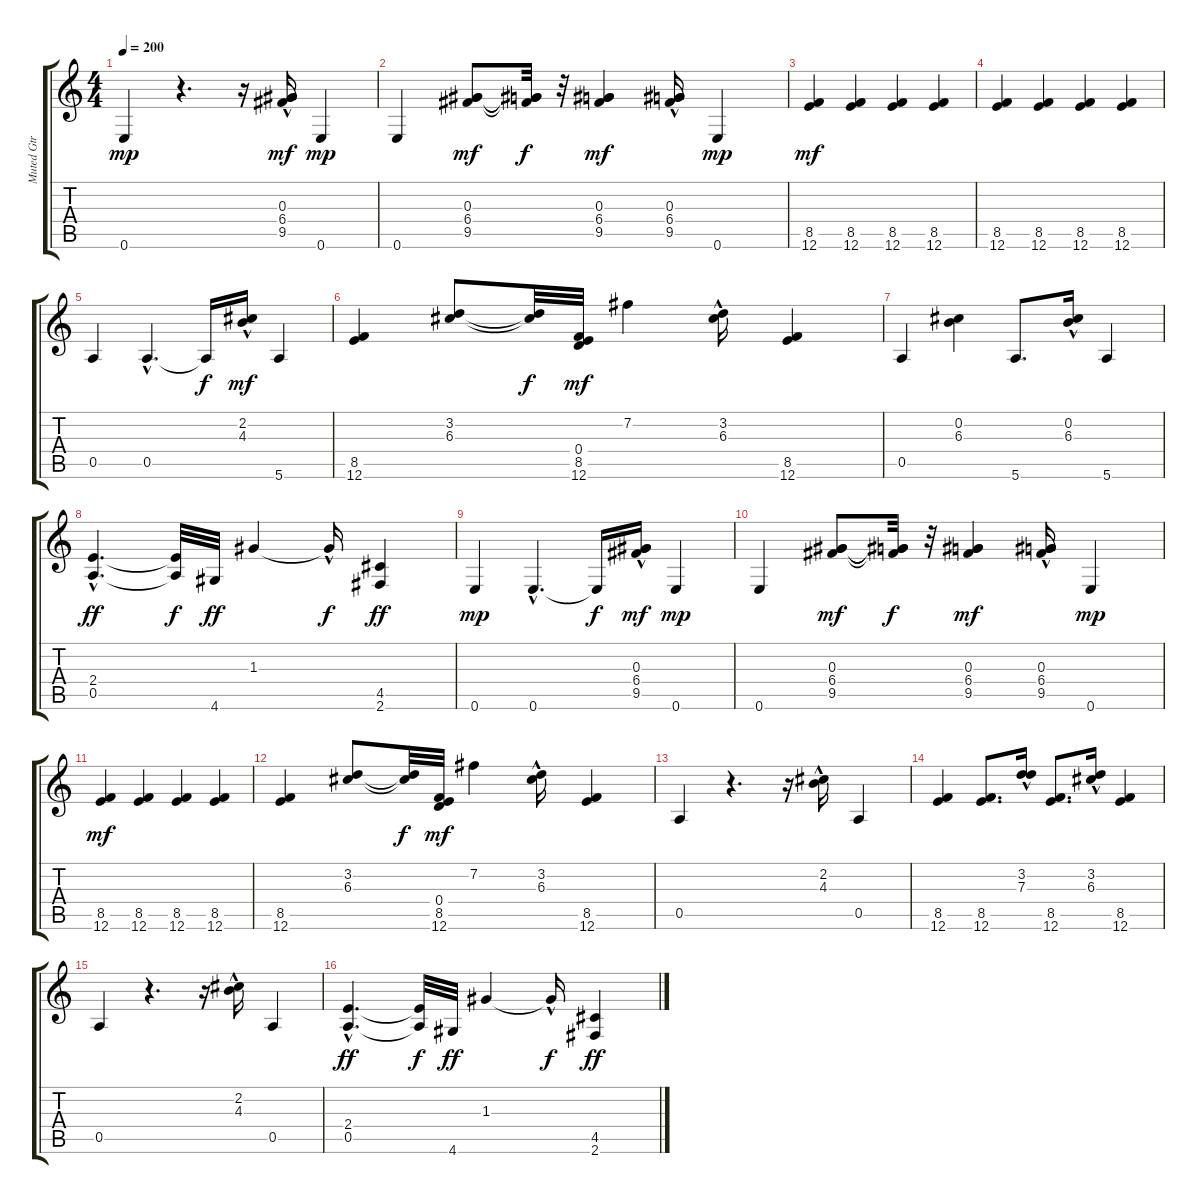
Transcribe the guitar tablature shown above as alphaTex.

\track ("Muted Gtr " "Muted Gtr ") {instrument electricguitarmuted}
\staff {score tabs}
\tuning (E4 B3 G3 D3 A2 E2) {hide}
\ts (4 4)
\tempo 200
\clef g2
\ks c
0.6.4{dy mp} r.4{d} r.16 (0.3{hac} 6.4{hac} 9.5{hac}).16{dy mf} 0.6.4{dy mp} |
0.6.4 (0.3 6.4 9.5).8{dy mf} (0.3{t} 6.4{t} 9.5{t}).32{dy f} r.32 (0.3 6.4 9.5).4{dy mf} (0.3{hac} 6.4{hac} 9.5{hac}).16 0.6.4{dy mp} |
(8.5 12.6).4{dy mf} (8.5 12.6).4 (8.5 12.6).4 (8.5 12.6).4 |
(8.5 12.6).4 (8.5 12.6).4 (8.5 12.6).4 (8.5 12.6).4 |
0.5.4 0.5{hac}.4{d} 0.5{t}.16{dy f} (2.2{hac} 4.3{hac}).16{dy mf} 5.6.4 |
(8.5 12.6).4 (3.2 6.3).8 (3.2{t} 6.3{t}).32{dy f} (0.4 8.5 12.6).32{dy mf} 7.2.4 (3.2{hac} 6.3{hac}).16 (8.5 12.6).4 |
0.5.4 (0.2 6.3).4 5.6.8{d} (0.2{hac} 6.3{hac}).16 5.6.4 |
(2.4{hac} 0.5{hac}).4{d dy ff} (2.4{t} 0.5{t}).32{dy f} 4.6.32{dy ff} 1.3.4 1.3{hac t}.16{dy f} (4.5 2.6).4{dy ff} |
0.6.4{dy mp} 0.6{hac}.4{d} 0.6{t}.16{dy f} (0.3{hac} 6.4{hac} 9.5{hac}).16{dy mf} 0.6.4{dy mp} |
0.6.4 (0.3 6.4 9.5).8{dy mf} (0.3{t} 6.4{t} 9.5{t}).32{dy f} r.32 (0.3 6.4 9.5).4{dy mf} (0.3{hac} 6.4{hac} 9.5{hac}).16 0.6.4{dy mp} |
(8.5 12.6).4{dy mf} (8.5 12.6).4 (8.5 12.6).4 (8.5 12.6).4 |
(8.5 12.6).4 (3.2 6.3).8 (3.2{t} 6.3{t}).32{dy f} (0.4 8.5 12.6).32{dy mf} 7.2.4 (3.2{hac} 6.3{hac}).16 (8.5 12.6).4 |
0.5.4 r.4{d} r.16 (2.2{hac} 4.3{hac}).16 0.5.4 |
(8.5 12.6).4 (8.5 12.6).8{d} (3.2{hac} 7.3{hac}).16 (8.5 12.6).8{d} (3.2{hac} 6.3{hac}).16 (8.5 12.6).4 |
0.5.4 r.4{d} r.16 (2.2{hac} 4.3{hac}).16 0.5.4 |
(2.4{hac} 0.5{hac}).4{d dy ff} (2.4{t} 0.5{t}).32{dy f} 4.6.32{dy ff} 1.3.4 1.3{hac t}.16{dy f} (4.5 2.6).4{dy ff}
